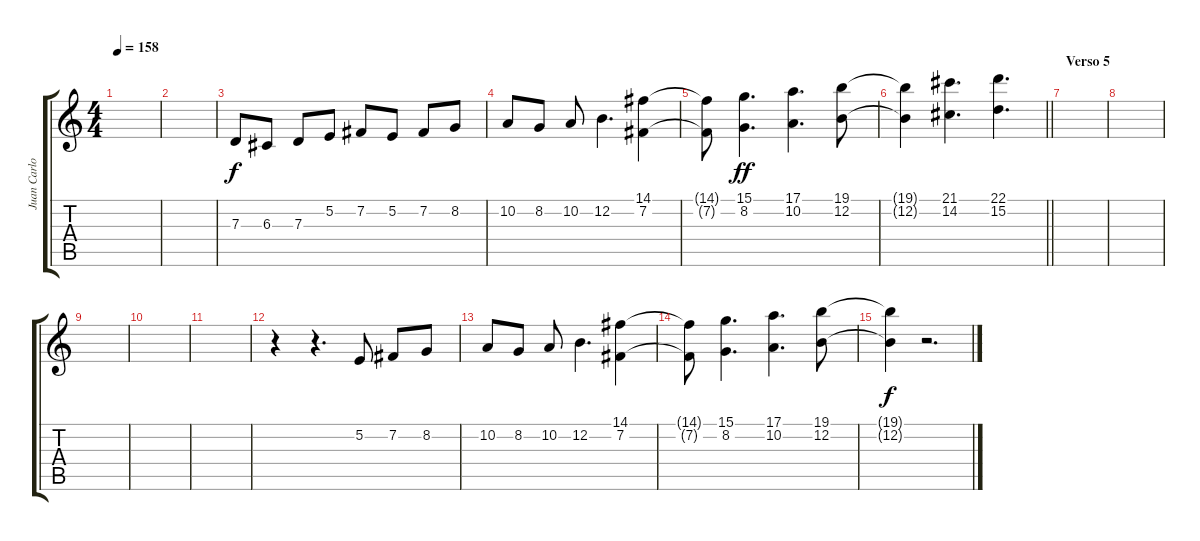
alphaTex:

\track ("Juan Carlos" "Juan Carlo") {instrument acousticgrandpiano}
\staff {score tabs}
\tuning (E4 B3 G3 D3 A2 E2) {hide}
\ts (4 4)
\tempo 158
\clef g2
\ks c
|
|
7.3.8 6.3.8 7.3.8 5.2.8 7.2.8 5.2.8 7.2.8 8.2.8 |
10.2.8 8.2.8 10.2.8 12.2.4{d} (14.1 7.2).4 |
(14.1{t} 7.2{t}).8{dy f} (15.1 8.2).4{d dy ff} (17.1 10.2).4{d} (19.1 12.2).8 |
\barLineRight lightlight
(19.1{t} 12.2{t}).4 (21.1 14.2).4{d} (22.1 15.2).4{d} |
\section ("" "Verso 5")
|
|
|
|
|
r.4 r.4{d} 5.2.8 7.2.8 8.2.8 |
10.2.8 8.2.8 10.2.8 12.2.4{d} (14.1 7.2).4 |
(14.1{t} 7.2{t}).8 (15.1 8.2).4{d} (17.1 10.2).4{d} (19.1 12.2).8 |
(19.1{t} 12.2{t}).4{dy f} r.2{d}
